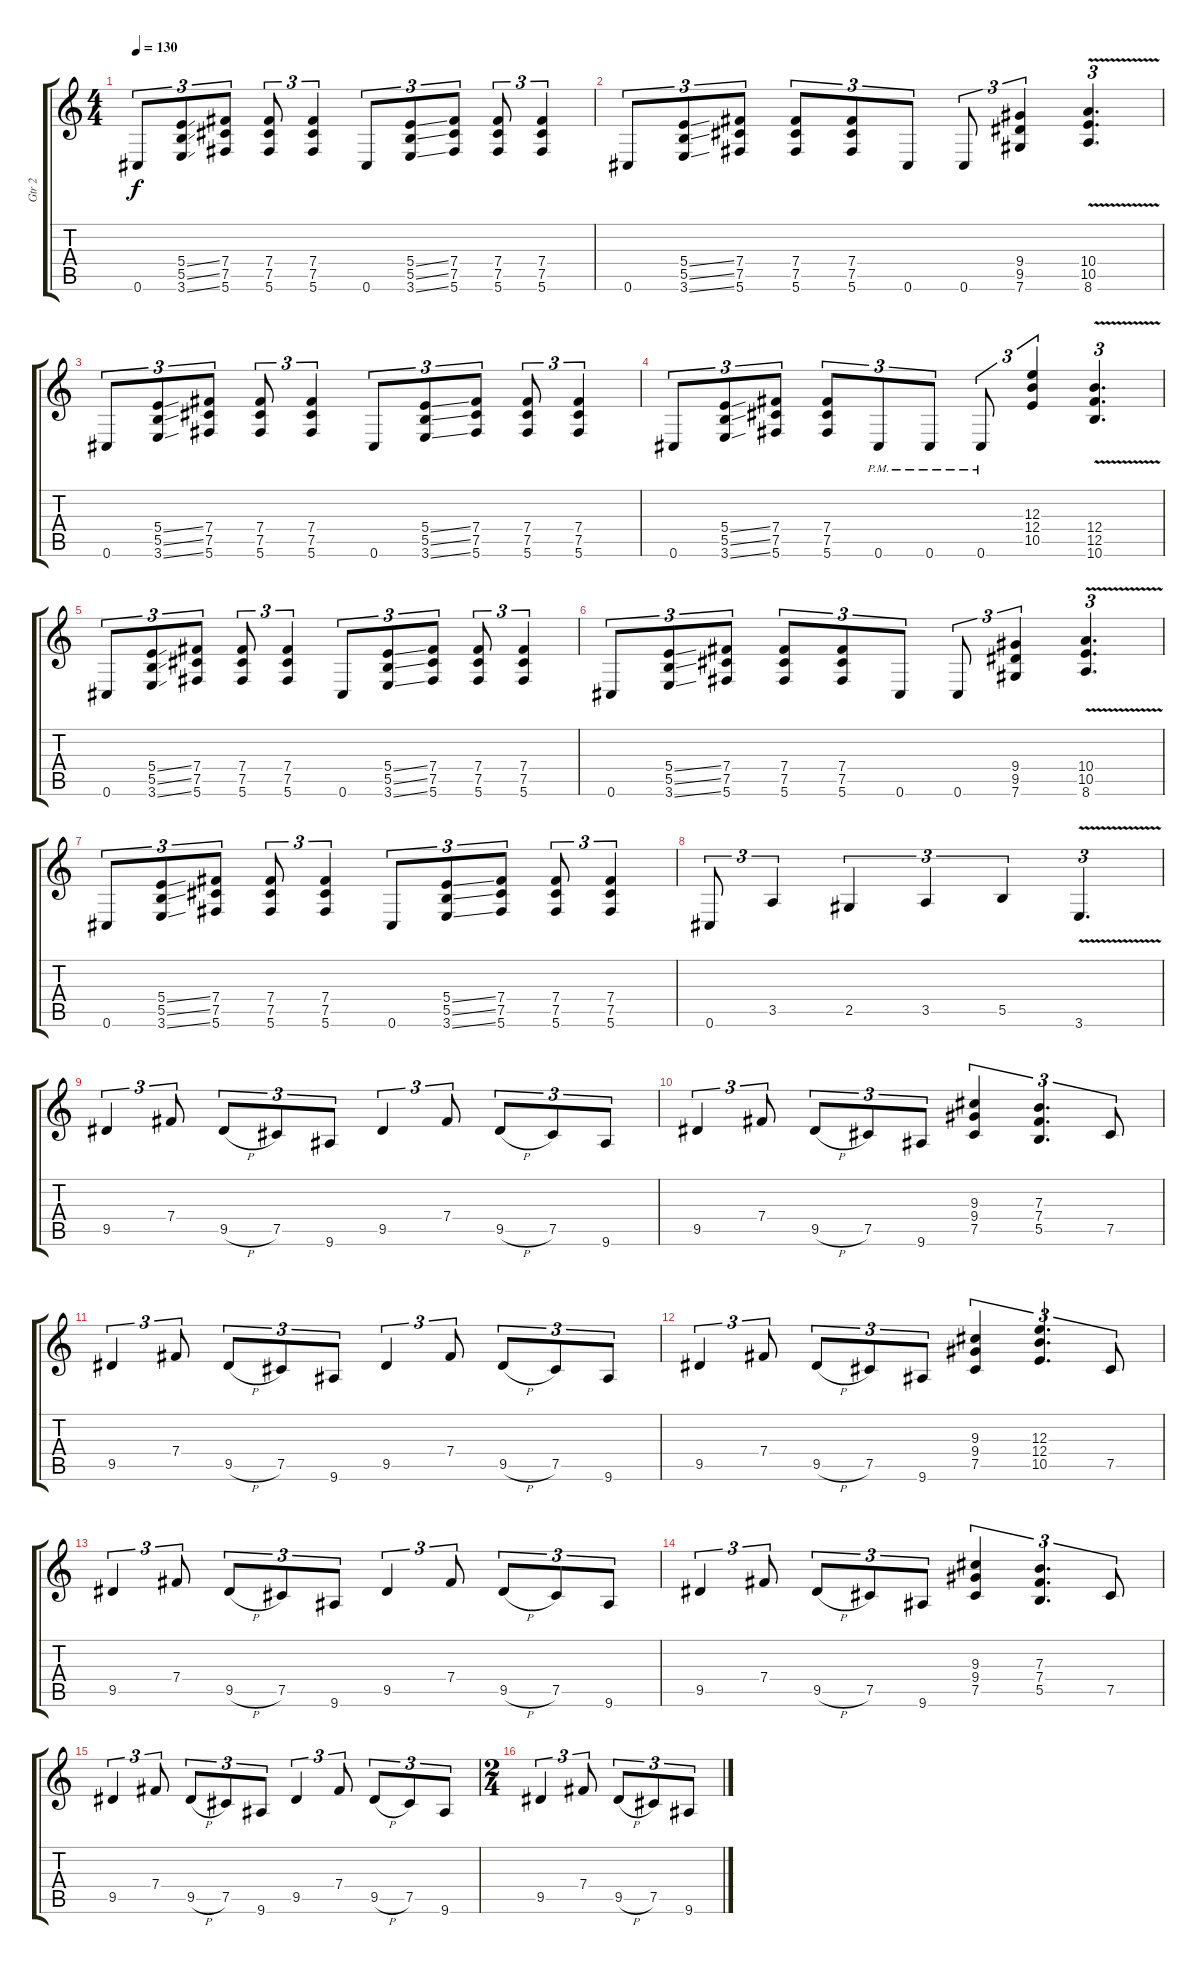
\track ("Gtr 2" "Gtr 2") {instrument overdrivenguitar}
\staff {score tabs}
\tuning (Db4 Ab3 E3 B2 Gb2 Db2) {hide}
\ts (4 4)
\tempo 130
\clef g2
\ks c
0.6.8{tu (3 2) dy f} (5.4{ss} 5.5{ss} 3.6{ss}).8{tu (3 2)} (7.4 7.5 5.6).8{tu (3 2)} (7.4 7.5 5.6).8{tu (3 2)} (7.4 7.5 5.6).4{tu (3 2)} 0.6.8{tu (3 2)} (5.4{ss} 5.5{ss} 3.6{ss}).8{tu (3 2)} (7.4 7.5 5.6).8{tu (3 2)} (7.4 7.5 5.6).8{tu (3 2)} (7.4 7.5 5.6).4{tu (3 2)} |
0.6.8{tu (3 2)} (5.4{ss} 5.5{ss} 3.6{ss}).8{tu (3 2)} (7.4 7.5 5.6).8{tu (3 2)} (7.4 7.5 5.6).8{tu (3 2)} (7.4 7.5 5.6).8{tu (3 2)} 0.6.8{tu (3 2)} 0.6.8{tu (3 2)} (9.4 9.5 7.6).4{tu (3 2)} (10.4{v} 10.5{v} 8.6{v}).4{d tu (3 2)} |
0.6.8{tu (3 2)} (5.4{ss} 5.5{ss} 3.6{ss}).8{tu (3 2)} (7.4 7.5 5.6).8{tu (3 2)} (7.4 7.5 5.6).8{tu (3 2)} (7.4 7.5 5.6).4{tu (3 2)} 0.6.8{tu (3 2)} (5.4{ss} 5.5{ss} 3.6{ss}).8{tu (3 2)} (7.4 7.5 5.6).8{tu (3 2)} (7.4 7.5 5.6).8{tu (3 2)} (7.4 7.5 5.6).4{tu (3 2)} |
0.6.8{tu (3 2)} (5.4{ss} 5.5{ss} 3.6{ss}).8{tu (3 2)} (7.4 7.5 5.6).8{tu (3 2)} (7.4 7.5 5.6).8{tu (3 2)} 0.6{pm}.8{tu (3 2)} 0.6{pm}.8{tu (3 2)} 0.6{pm}.8{tu (3 2)} (12.3 12.4 10.5).4{tu (3 2)} (12.4{v} 12.5{v} 10.6{v}).4{d tu (3 2)} |
0.6.8{tu (3 2)} (5.4{ss} 5.5{ss} 3.6{ss}).8{tu (3 2)} (7.4 7.5 5.6).8{tu (3 2)} (7.4 7.5 5.6).8{tu (3 2)} (7.4 7.5 5.6).4{tu (3 2)} 0.6.8{tu (3 2)} (5.4{ss} 5.5{ss} 3.6{ss}).8{tu (3 2)} (7.4 7.5 5.6).8{tu (3 2)} (7.4 7.5 5.6).8{tu (3 2)} (7.4 7.5 5.6).4{tu (3 2)} |
0.6.8{tu (3 2)} (5.4{ss} 5.5{ss} 3.6{ss}).8{tu (3 2)} (7.4 7.5 5.6).8{tu (3 2)} (7.4 7.5 5.6).8{tu (3 2)} (7.4 7.5 5.6).8{tu (3 2)} 0.6.8{tu (3 2)} 0.6.8{tu (3 2)} (9.4 9.5 7.6).4{tu (3 2)} (10.4{v} 10.5{v} 8.6{v}).4{d tu (3 2)} |
0.6.8{tu (3 2)} (5.4{ss} 5.5{ss} 3.6{ss}).8{tu (3 2)} (7.4 7.5 5.6).8{tu (3 2)} (7.4 7.5 5.6).8{tu (3 2)} (7.4 7.5 5.6).4{tu (3 2)} 0.6.8{tu (3 2)} (5.4{ss} 5.5{ss} 3.6{ss}).8{tu (3 2)} (7.4 7.5 5.6).8{tu (3 2)} (7.4 7.5 5.6).8{tu (3 2)} (7.4 7.5 5.6).4{tu (3 2)} |
0.6.8{tu (3 2)} 3.5.4{tu (3 2)} 2.5.4{tu (3 2)} 3.5.4{tu (3 2)} 5.5.4{tu (3 2)} 3.6{v}.4{d tu (3 2)} |
9.5.4{tu (3 2)} 7.4.8{tu (3 2)} 9.5{h}.8{tu (3 2)} 7.5.8{tu (3 2)} 9.6.8{tu (3 2)} 9.5.4{tu (3 2)} 7.4.8{tu (3 2)} 9.5{h}.8{tu (3 2)} 7.5.8{tu (3 2)} 9.6.8{tu (3 2)} |
9.5.4{tu (3 2)} 7.4.8{tu (3 2)} 9.5{h}.8{tu (3 2)} 7.5.8{tu (3 2)} 9.6.8{tu (3 2)} (9.3 9.4 7.5).4{tu (3 2)} (7.3 7.4 5.5).4{d tu (3 2)} 7.5.8{tu (3 2)} |
9.5.4{tu (3 2)} 7.4.8{tu (3 2)} 9.5{h}.8{tu (3 2)} 7.5.8{tu (3 2)} 9.6.8{tu (3 2)} 9.5.4{tu (3 2)} 7.4.8{tu (3 2)} 9.5{h}.8{tu (3 2)} 7.5.8{tu (3 2)} 9.6.8{tu (3 2)} |
9.5.4{tu (3 2)} 7.4.8{tu (3 2)} 9.5{h}.8{tu (3 2)} 7.5.8{tu (3 2)} 9.6.8{tu (3 2)} (9.3 9.4 7.5).4{tu (3 2)} (12.3 12.4 10.5).4{d tu (3 2)} 7.5.8{tu (3 2)} |
9.5.4{tu (3 2)} 7.4.8{tu (3 2)} 9.5{h}.8{tu (3 2)} 7.5.8{tu (3 2)} 9.6.8{tu (3 2)} 9.5.4{tu (3 2)} 7.4.8{tu (3 2)} 9.5{h}.8{tu (3 2)} 7.5.8{tu (3 2)} 9.6.8{tu (3 2)} |
9.5.4{tu (3 2)} 7.4.8{tu (3 2)} 9.5{h}.8{tu (3 2)} 7.5.8{tu (3 2)} 9.6.8{tu (3 2)} (9.3 9.4 7.5).4{tu (3 2)} (7.3 7.4 5.5).4{d tu (3 2)} 7.5.8{tu (3 2)} |
9.5.4{tu (3 2)} 7.4.8{tu (3 2)} 9.5{h}.8{tu (3 2)} 7.5.8{tu (3 2)} 9.6.8{tu (3 2)} 9.5.4{tu (3 2)} 7.4.8{tu (3 2)} 9.5{h}.8{tu (3 2)} 7.5.8{tu (3 2)} 9.6.8{tu (3 2)} |
\ts (2 4)
9.5.4{tu (3 2)} 7.4.8{tu (3 2)} 9.5{h}.8{tu (3 2)} 7.5.8{tu (3 2)} 9.6.8{tu (3 2)}
